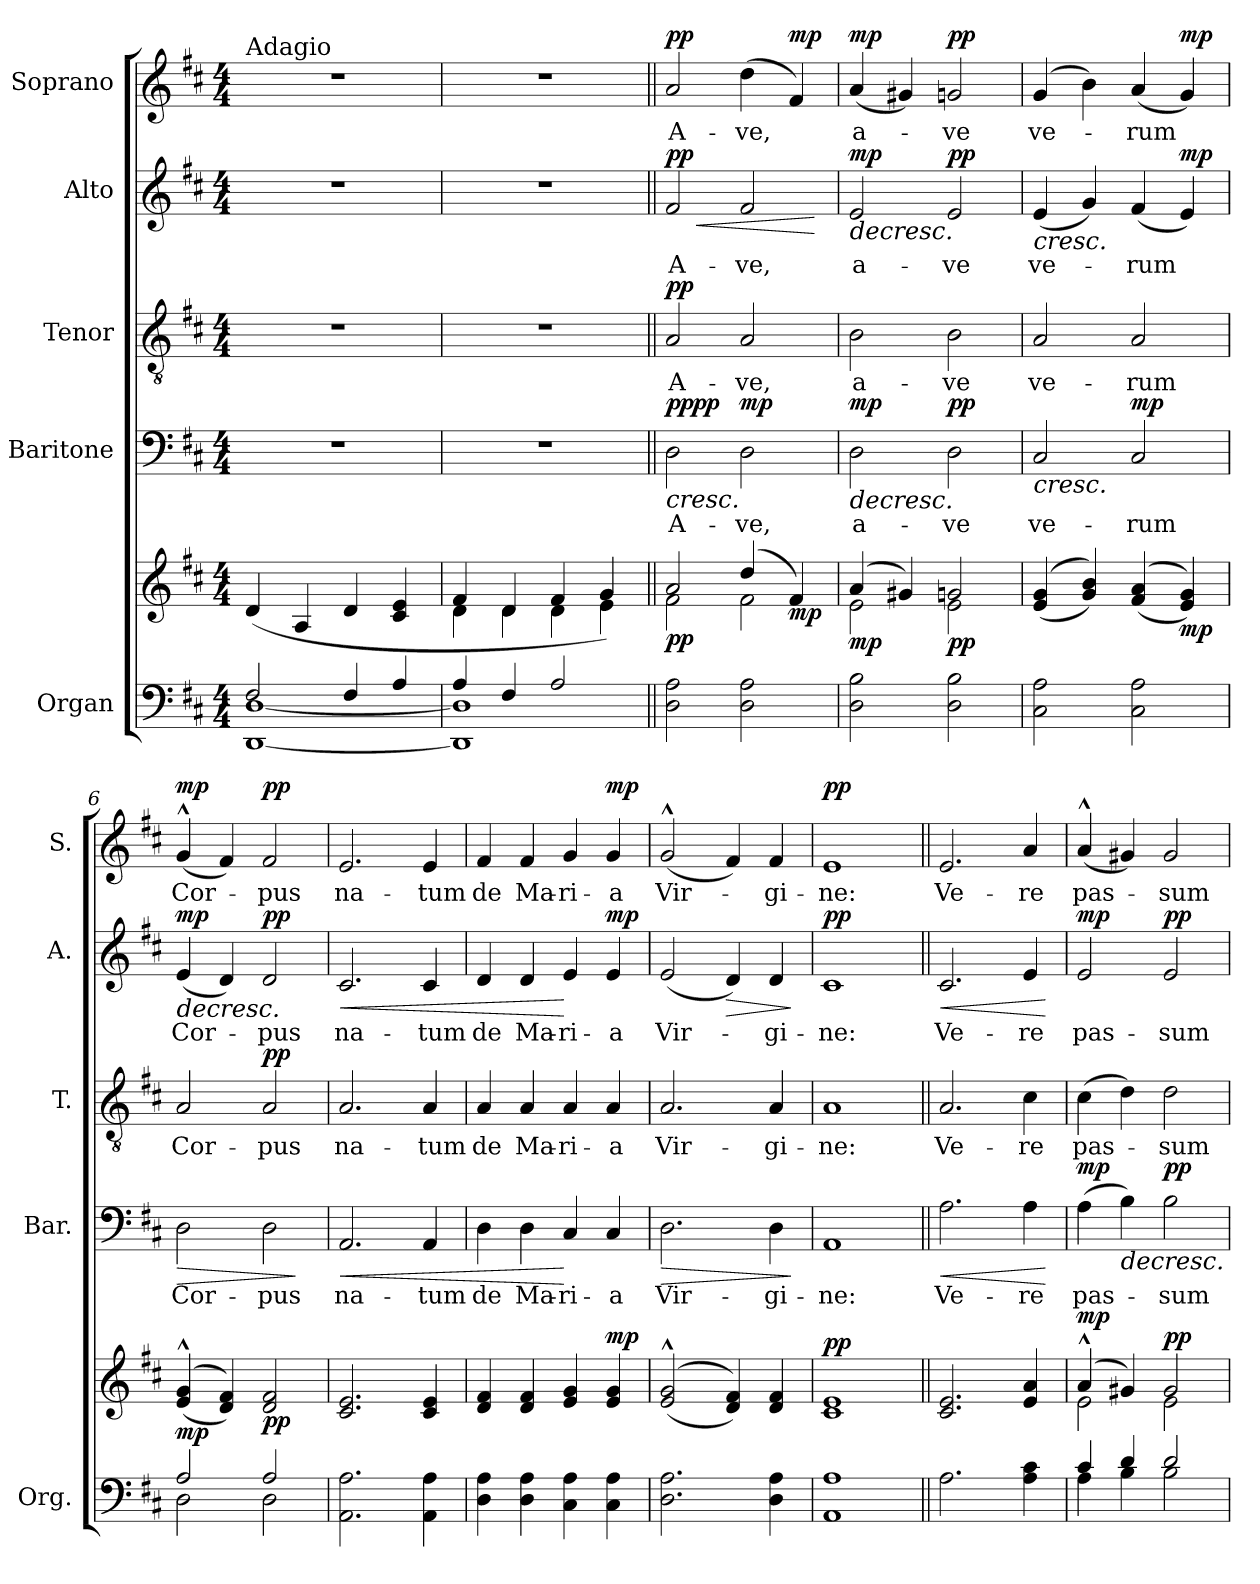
**kern	**kern	**dynam	**kern	**text	**dynam	**kern	**text	**dynam	**kern	**text	**dynam	**kern	**text	**dynam
*part5	*part5	*part5	*part4	*part4	*part4	*part3	*part3	*part3	*part2	*part2	*part2	*part1	*part1	*part1
*staff6	*staff5	*staff5/6	*staff4	*staff4	*staff4	*staff3	*staff3	*staff3	*staff2	*staff2	*staff2	*staff1	*staff1	*staff1
*I"Organ	*	*	*I"Baritone	*	*	*I"Tenor	*	*	*I"Alto	*	*	*I"Soprano	*	*
*I'Org.	*	*	*I'Bar.	*	*	*I'T.	*	*	*I'A.	*	*	*I'S.	*	*
*clefF4	*clefG2	*	*clefF4	*	*	*clefGv2	*	*	*clefG2	*	*	*clefG2	*	*
*k[f#c#]	*k[f#c#]	*	*k[f#c#]	*	*	*k[f#c#]	*	*	*k[f#c#]	*	*	*k[f#c#]	*	*
*M4/4	*M4/4	*	*M4/4	*	*	*M4/4	*	*	*M4/4	*	*	*M4/4	*	*
*MM80	*MM80	*	*MM80	*	*	*MM80	*	*	*MM80	*	*	*MM80	*	*
=1	=1	=1	=1	=1	=1	=1	=1	=1	=1	=1	=1	=1	=1	=1
*^	*	*	*	*	*	*	*	*	*	*	*	*	*	*
!	!	!	!	!	!	!	!	!	!	!	!	!	!LO:TX:a:t=Adagio	!	!
2F#/	[1DD [1D	(>4d/	.	1r	.	.	1r	.	.	1r	.	.	1r	.	.
.	.	4A/	.	.	.	.	.	.	.	.	.	.	.	.	.
4F#/	.	4d/	.	.	.	.	.	.	.	.	.	.	.	.	.
4A/	.	4c#/ 4e/	.	.	.	.	.	.	.	.	.	.	.	.	.
=2	=2	=2	=2	=2	=2	=2	=2	=2	=2	=2	=2	=2	=2	=2	=2
*	*	*^	*	*	*	*	*	*	*	*	*	*	*	*	*
4A/	1DD] 1D]	4f#/	4d\	.	1r	.	.	1r	.	.	1r	.	.	1r	.	.
4F#/	.	4d/	4d\	.	.	.	.	.	.	.	.	.	.	.	.	.
2A/	.	4f#/	4d\	.	.	.	.	.	.	.	.	.	.	.	.	.
.	.	4g/)	4e\	.	.	.	.	.	.	.	.	.	.	.	.	.
*v	*v	*	*	*	*	*	*	*	*	*	*	*	*	*	*	*
=3||	=3||	=3||	=3||	=3||	=3||	=3||	=3||	=3||	=3||	=3||	=3||	=3||	=3||	=3||	=3||
!	!	!	!LO:DY:b	!	!LO:LY:b	!LO:HP:b	!	!LO:LY:b	!	!	!LO:LY:b	!LO:HP:b	!	!LO:LY:b	!
!	!	!	!	!	!	!LO:DY:n=1:b	!	!	!	!	!	!	!	!	!
!	!	!	!	!	!	!LO:DY:n=2:b	!	!	!LO:DY:b	!	!	!LO:DY:n=1:b	!	!	!LO:DY:b
2D\ 2A\	2a/	2f#\	pp	2D\	A-	< pp pp	2A/	A-	pp	2f#/	A-	< pp	2a/	A-	pp
!	!	!	!	!	!LO:LY:b	!LO:DY:n=3:b	!	!LO:LY:b	!	!	!LO:LY:b	!	!	!LO:LY:b	!
2D\ 2A\	(>4dd/	2f#\	.	2D\	-ve,	mp	2A/	-ve,	.	2f#/	-ve,	.	(>4dd\	-ve,	.
!	!	!	!LO:DY:b	!	!	!	!	!	!	!	!	!	!	!	!LO:DY:a
.	4f#/)	.	mp	.	.	.	.	.	.	.	.	.	4f#/)	.	mp
*	*v	*v	*	*	*	*	*	*	*	*	*	*	*	*	*
.	.	.	.	.	[	.	.	.	.	.	[	.	.	.
=4	=4	=4	=4	=4	=4	=4	=4	=4	=4	=4	=4	=4	=4	=4
*	*^	*	*	*	*	*	*	*	*	*	*	*	*	*
!	!	!	!LO:DY:b	!	!LO:LY:b	!LO:HP:b	!	!LO:LY:b	!	!	!LO:LY:b	!LO:HP:b	!	!LO:LY:b	!
!	!	!	!	!	!	!LO:DY:n=1:b	!	!	!	!	!	!LO:DY:n=1:b	!	!	!LO:DY:a
2D\ 2B\	(>4a/	2e\	mp	2D\	a-	> mp	2B\	a-	.	2e/	a-	> mp	(<4a/	a-	mp
.	4g#X/)	.	.	.	.	.	.	.	.	.	.	.	4g#X/)	.	.
!	!	!	!LO:DY:b	!	!LO:LY:b	!LO:DY:n=2:b	!	!LO:LY:b	!	!	!LO:LY:b	!LO:DY:n=2:b	!	!LO:LY:b	!LO:DY:a
2D\ 2B\	2gn/	2e\	pp	2D\	-ve	pp	2B\	-ve	.	2e/	-ve	pp	2gn/	-ve	pp
*	*v	*v	*	*	*	*	*	*	*	*	*	*	*	*	*
.	.	.	.	.	]	.	.	.	.	.	]	.	.	.
=5	=5	=5	=5	=5	=5	=5	=5	=5	=5	=5	=5	=5	=5	=5
!	!	!	!	!LO:LY:b	!LO:HP:b	!	!LO:LY:b	!	!	!LO:LY:b	!LO:HP:b	!	!LO:LY:b	!
2C#\ 2A\	(>(<4e/ 4g/	.	2C#/	ve-	<	2A/	ve-	.	(<4e/	ve-	<	(>4g/	ve-	.
.	4g/ 4b/))	.	.	.	.	.	.	.	4g/)	.	.	4b\)	.	.
!	!	!	!	!LO:LY:b	!LO:DY:b	!	!LO:LY:b	!	!	!LO:LY:b	!	!	!LO:LY:b	!
2C#\ 2A\	(<(>4f#/ 4a/	.	2C#/	-rum	mp	2A/	-rum	.	(<4f#/	-rum	.	(<4a/	-rum	.
!	!	!LO:DY:b	!	!	!	!	!	!	!	!	!LO:DY:b	!	!	!LO:DY:a
.	4e/ 4g/))	mp	.	.	.	.	.	.	4e/)	.	mp	4g/)	.	mp
.	.	.	.	.	[	.	.	.	.	.	[	.	.	.
!!LO:LB:g=z
=6	=6	=6	=6	=6	=6	=6	=6	=6	=6	=6	=6	=6	=6	=6
*^	*	*	*	*	*	*	*	*	*	*	*	*	*	*
!	!	!	!LO:DY:b	!	!LO:LY:b	!LO:HP:b	!	!LO:LY:b	!	!	!LO:LY:b	!LO:HP:b	!	!LO:LY:b	!
!	!	!	!	!	!	!	!	!	!	!	!	!LO:DY:n=1:b	!	!	!LO:DY:a
2A/	2D\	(>(<4e/^^ 4g/^^	mp	2D\	Cor-	>	2A/	Cor-	.	(<4e/	Cor-	> mp	(<4g^^/	Cor-	mp
.	.	4d/ 4f#/))	.	.	.	.	.	.	.	4d/)	.	.	4f#/)	.	.
!	!	!	!LO:DY:b	!	!LO:LY:b	!	!	!LO:LY:b	!LO:DY:b	!	!LO:LY:b	!LO:DY:n=2:b	!	!LO:LY:b	!LO:DY:a
2A/	2D\	2d/ 2f#/	pp	2D\	pus	.	2A/	pus	pp	2d/	-pus	pp	2f#/	-pus	pp
*v	*v	*	*	*	*	*	*	*	*	*	*	*	*	*	*
.	.	.	.	.	]	.	.	.	.	.	]	.	.	.
=7	=7	=7	=7	=7	=7	=7	=7	=7	=7	=7	=7	=7	=7	=7
!	!	!	!	!LO:LY:b	!LO:HP:b	!	!LO:LY:b	!	!	!LO:LY:b	!LO:HP:b	!	!LO:LY:b	!
2.AA\ 2.A\	2.c#/ 2.e/	.	2.AA/	na-	<	2.A/	na-	.	2.c#/	na-	<	2.e/	na-	.
!	!	!	!	!LO:LY:b	!	!	!LO:LY:b	!	!	!LO:LY:b	!	!	!LO:LY:b	!
4AA\ 4A\	4c#/ 4e/	.	4AA/	-tum	.	4A/	-tum	.	4c#/	-tum	.	4e/	-tum	.
=8	=8	=8	=8	=8	=8	=8	=8	=8	=8	=8	=8	=8	=8	=8
!	!	!	!	!LO:LY:b	!	!	!LO:LY:b	!	!	!LO:LY:b	!	!	!LO:LY:b	!
4D\ 4A\	4d/ 4f#/	.	4D\	de	.	4A/	de	.	4d/	de	.	4f#/	de	.
!	!	!	!	!LO:LY:b	!	!	!LO:LY:b	!	!	!LO:LY:b	!	!	!LO:LY:b	!
4D\ 4A\	4d/ 4f#/	.	4D\	Ma-	.	4A/	Ma-	.	4d/	Ma-	.	4f#/	Ma-	.
!	!	!	!	!LO:LY:b	!	!	!LO:LY:b	!	!	!LO:LY:b	!	!	!LO:LY:b	!
4C#\ 4A\	4e/ 4g/	.	4C#/	-ri-	[	4A/	-ri-	.	4e/	-ri-	[	4g/	-ri-	.
!	!	!LO:DY:a	!	!LO:LY:b	!	!	!LO:LY:b	!	!	!LO:LY:b	!LO:DY:a	!	!LO:LY:b	!LO:DY:a
4C#\ 4A\	4e/ 4g/	mp	4C#/	-a	.	4A/	-a	.	4e/	-a	mp	4g/	-a	mp
=9	=9	=9	=9	=9	=9	=9	=9	=9	=9	=9	=9	=9	=9	=9
!	!	!	!	!LO:LY:b	!LO:HP:b	!	!LO:LY:b	!	!	!LO:LY:b	!	!	!LO:LY:b	!
2.D\ 2.A\	(>(<2e/^^ 2g/^^	.	2.D\	Vir-	>	2.A/	Vir-	.	(<2e/	Vir-	.	(<2g^^/	Vir-	.
!	!	!	!	!	!	!	!	!	!	!	!LO:HP:b	!	!	!
.	4d/ 4f#/))	.	.	.	.	.	.	.	4d/)	.	>	4f#/)	.	.
!	!	!	!	!LO:LY:b	!	!	!LO:LY:b	!	!	!LO:LY:b	!	!	!LO:LY:b	!
4D\ 4A\	4d/ 4f#/	.	4D\	-gi-	.	4A/	-gi-	.	4d/	-gi-	.	4f#/	-gi-	.
.	.	.	.	.	]	.	.	.	.	.	]	.	.	.
=10	=10	=10	=10	=10	=10	=10	=10	=10	=10	=10	=10	=10	=10	=10
!	!	!LO:DY:a	!	!LO:LY:b	!	!	!LO:LY:b	!	!	!LO:LY:b	!LO:DY:a	!	!LO:LY:b	!LO:DY:a
1AA 1A	1c# 1e	pp	1AA	-ne:	.	1A	-ne:	.	1c#	-ne:	pp	1e	-ne:	pp
!!LO:PB:g=z
=11||	=11||	=11||	=11||	=11||	=11||	=11||	=11||	=11||	=11||	=11||	=11||	=11||	=11||	=11||
!	!	!	!	!LO:LY:b	!LO:HP:b	!	!LO:LY:b	!	!	!LO:LY:b	!LO:HP:b	!	!LO:LY:b	!
2.A\	2.c#/ 2.e/	.	2.A\	Ve-	<	2.A/	Ve-	.	2.c#/	Ve-	<	2.e/	Ve-	.
!	!	!	!	!LO:LY:b	!	!	!LO:LY:b	!	!	!LO:LY:b	!	!	!LO:LY:b	!
4A\ 4c#\	4e/ 4a/	.	4A\	-re	.	4c#\	-re	.	4e/	-re	.	4a/	-re	.
.	.	.	.	.	[	.	.	.	.	.	[	.	.	.
=12	=12	=12	=12	=12	=12	=12	=12	=12	=12	=12	=12	=12	=12	=12
*^	*^	*	*	*	*	*	*	*	*	*	*	*	*	*
!	!	!	!	!LO:DY:a	!	!LO:LY:b	!LO:DY:a	!	!LO:LY:b	!	!	!LO:LY:b	!LO:DY:a	!	!LO:LY:b	!
4c#/	4A\	(>4a^^/	2e\	mp	(>4A\	pas-	mp	(>4c#\	pas-	.	2e/	pas-	mp	(<4a^^/	pas-	.
!	!	!	!	!	!	!	!LO:HP:b	!	!	!	!	!	!	!	!	!
4d/	4B\	4g#X/)	.	.	4B\)	.	>	4d\)	.	.	.	.	.	4g#X/)	.	.
!	!	!	!	!LO:DY:a	!	!LO:LY:b	!LO:DY:a	!	!LO:LY:b	!	!	!LO:LY:b	!LO:DY:a	!	!LO:LY:b	!
2d/	2B\	2g#/	2e\	pp	2B\	-sum	pp	2d\	-sum	.	2e/	-sum	pp	2g#/	-sum	.
*v	*v	*	*	*	*	*	*	*	*	*	*	*	*	*	*	*
*	*v	*v	*	*	*	*	*	*	*	*	*	*	*	*	*
.	.	.	.	.	]	.	.	.	.	.	.	.	.	.
=	=	=	=	=	=	=	=	=	=	=	=	=	=	=
*-	*-	*-	*-	*-	*-	*-	*-	*-	*-	*-	*-	*-	*-	*-
